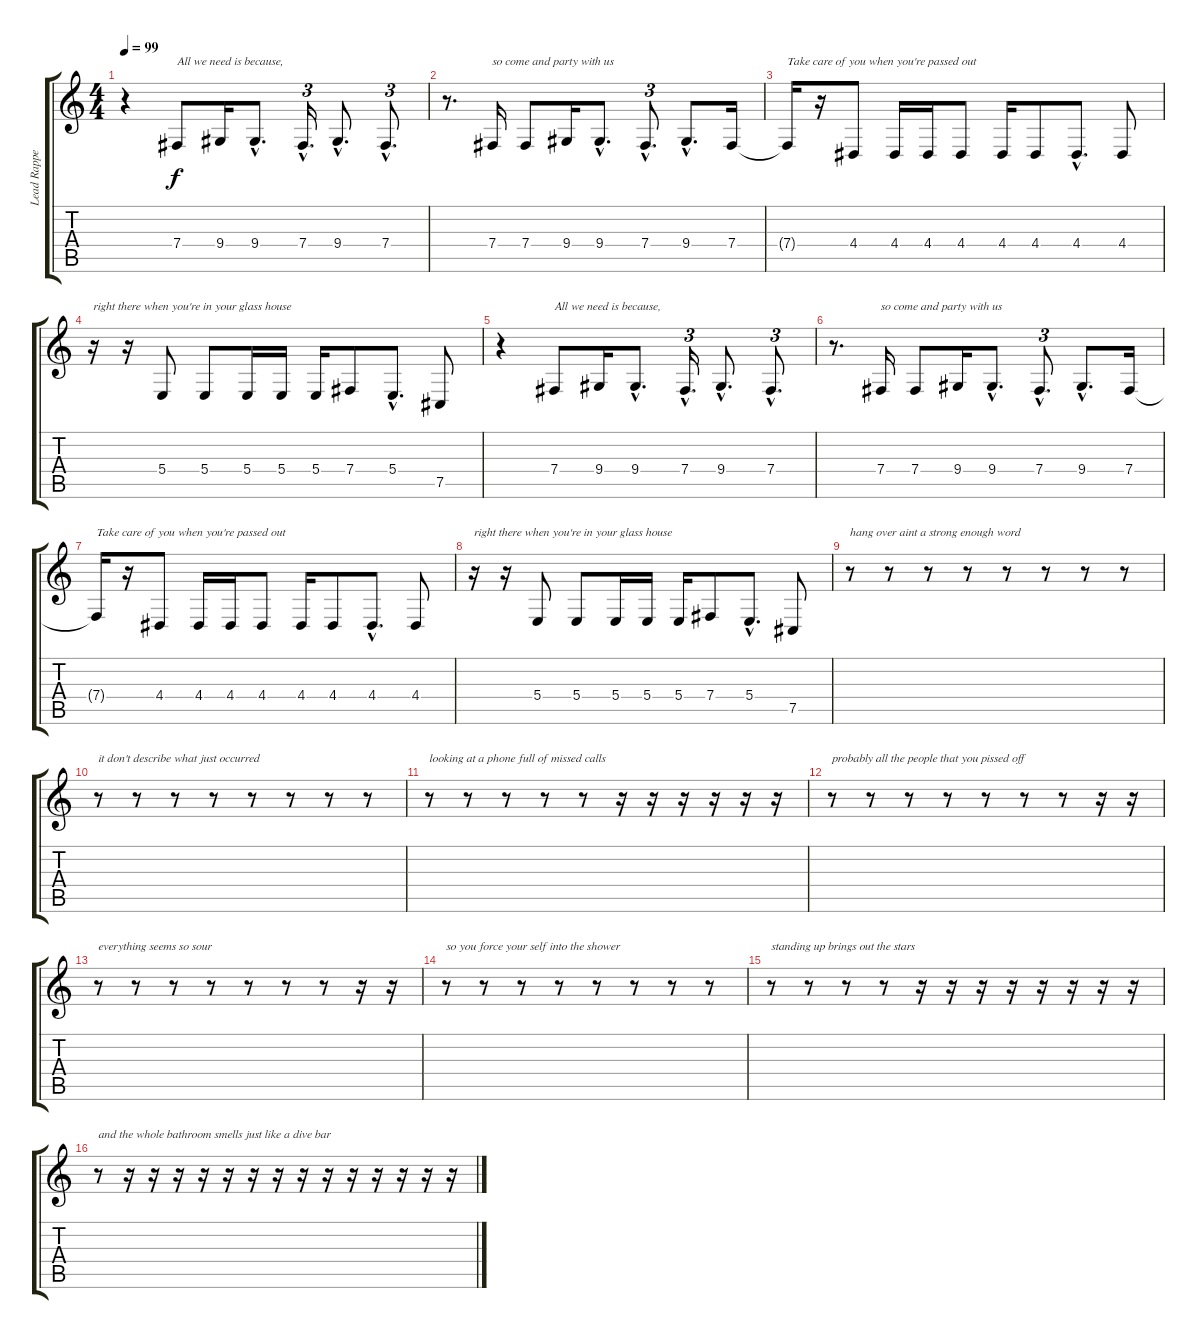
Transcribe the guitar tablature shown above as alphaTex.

\track ("Lead Rapper" "Lead Rappe") {instrument clarinet}
\staff {score tabs}
\tuning (Db4 Ab3 E3 B2 Gb2 Db2) {hide}
\ts (4 4)
\tempo 99
\clef g2
\ks c
r.4{dy f} 7.4.8{txt "All we need is because,"} 9.4.16 9.4{hac}.8{d} 7.4{hac}.16{d tu (3 2)} 9.4{hac}.8{d} 7.4{hac}.8{d tu (3 2)} |
r.8{d} 7.4.16{txt "so come and party with us "} 7.4.8 9.4.16 9.4{hac}.8{d} 7.4{hac}.8{d tu (3 2)} 9.4{hac}.8{d} 7.4.16 |
7.4{t}.16{txt "Take care of you when you're passed out "} r.16 4.4.8 4.4.16 4.4.16 4.4.8 4.4.16 4.4.8 4.4{hac}.8{d} 4.4.8 |
r.16{txt "right there when you're in your glass house"} r.16 5.4.8 5.4.8 5.4.16 5.4.16 5.4.16 7.4.8 5.4{hac}.8{d} 7.5.8 |
r.4 7.4.8{txt "All we need is because,"} 9.4.16 9.4{hac}.8{d} 7.4{hac}.16{d tu (3 2)} 9.4{hac}.8{d} 7.4{hac}.8{d tu (3 2)} |
r.8{d} 7.4.16{txt "so come and party with us "} 7.4.8 9.4.16 9.4{hac}.8{d} 7.4{hac}.8{d tu (3 2)} 9.4{hac}.8{d} 7.4.16 |
7.4{t}.16{txt "Take care of you when you're passed out "} r.16 4.4.8 4.4.16 4.4.16 4.4.8 4.4.16 4.4.8 4.4{hac}.8{d} 4.4.8 |
r.16{txt "right there when you're in your glass house"} r.16 5.4.8 5.4.8 5.4.16 5.4.16 5.4.16 7.4.8 5.4{hac}.8{d} 7.5.8 |
r.8{txt "hang over aint a strong enough word"} r.8 r.8 r.8 r.8 r.8 r.8 r.8 |
r.8{txt "it don't describe what just occurred"} r.8 r.8 r.8 r.8 r.8 r.8 r.8 |
r.8{txt "looking at a phone full of missed calls"} r.8 r.8 r.8 r.8 r.16 r.16 r.16 r.16 r.16 r.16 |
r.8{txt "probably all the people that you pissed off"} r.8 r.8 r.8 r.8 r.8 r.8 r.16 r.16 |
r.8{txt "everything seems so sour"} r.8 r.8 r.8 r.8 r.8 r.8 r.16 r.16 |
r.8{txt "so you force your self into the shower"} r.8 r.8 r.8 r.8 r.8 r.8 r.8 |
r.8{txt "standing up brings out the stars"} r.8 r.8 r.8 r.16 r.16 r.16 r.16 r.16 r.16 r.16 r.16 |
r.8{txt "and the whole bathroom smells just like a dive bar"} r.16 r.16 r.16 r.16 r.16 r.16 r.16 r.16 r.16 r.16 r.16 r.16 r.16 r.16
